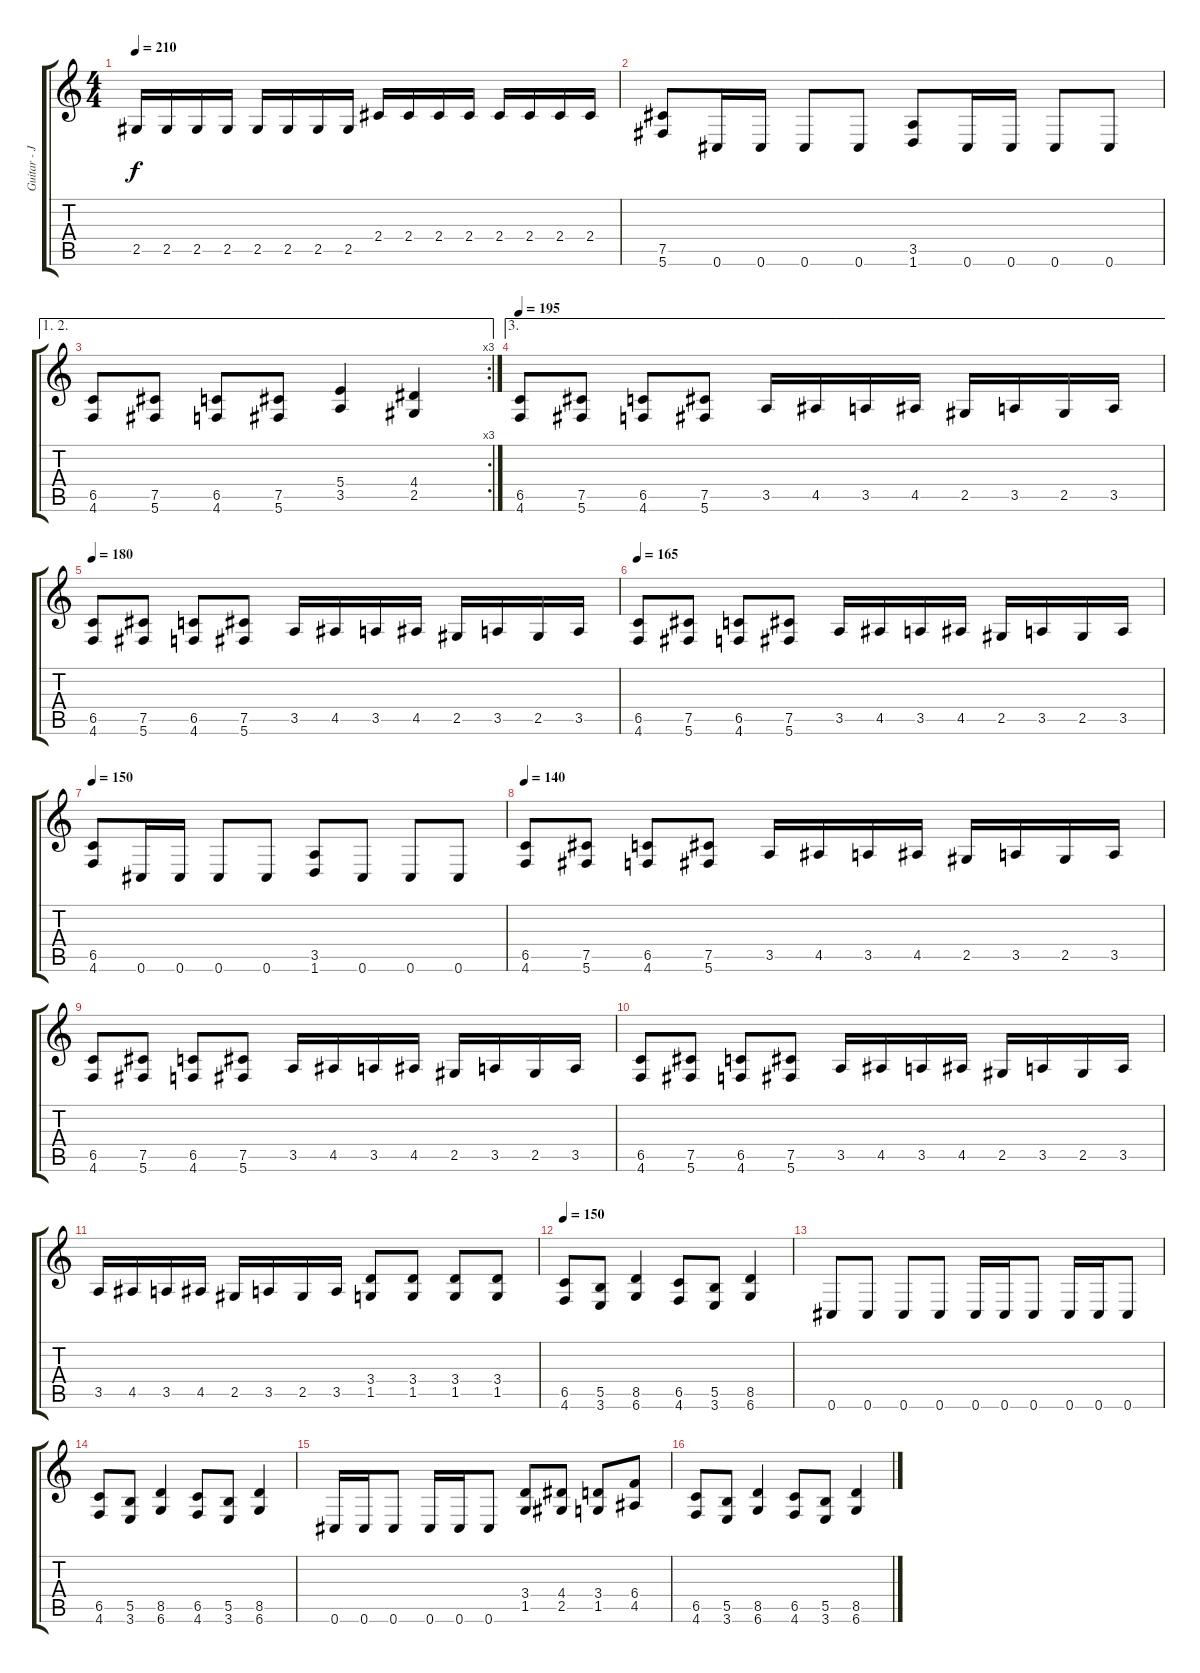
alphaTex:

\track ("Guitar - John" "Guitar - J") {instrument overdrivenguitar}
\staff {score tabs}
\tuning (Db4 Ab3 E3 B2 Gb2 Db2) {hide}
\ts (4 4)
\tempo 210
\clef g2
\ks c
2.5.16{dy f} 2.5.16 2.5.16 2.5.16 2.5.16 2.5.16 2.5.16 2.5.16 2.4.16 2.4.16 2.4.16 2.4.16 2.4.16 2.4.16 2.4.16 2.4.16 |
(7.5 5.6).8 0.6.16 0.6.16 0.6.8 0.6.8 (3.5 1.6).8 0.6.16 0.6.16 0.6.8 0.6.8 |
\ae (1 2)
\rc 3
(6.5 4.6).8 (7.5 5.6).8 (6.5 4.6).8 (7.5 5.6).8 (5.4 3.5).4 (4.4 2.5).4 |
\ae 3
\tempo 195
(6.5 4.6).8 (7.5 5.6).8 (6.5 4.6).8 (7.5 5.6).8 3.5.16 4.5.16 3.5.16 4.5.16 2.5.16 3.5.16 2.5.16 3.5.16 |
\tempo 180
(6.5 4.6).8 (7.5 5.6).8 (6.5 4.6).8 (7.5 5.6).8 3.5.16 4.5.16 3.5.16 4.5.16 2.5.16 3.5.16 2.5.16 3.5.16 |
\tempo 165
(6.5 4.6).8 (7.5 5.6).8 (6.5 4.6).8 (7.5 5.6).8 3.5.16 4.5.16 3.5.16 4.5.16 2.5.16 3.5.16 2.5.16 3.5.16 |
\tempo 150
(6.5 4.6).8 0.6.16 0.6.16 0.6.8 0.6.8 (3.5 1.6).8 0.6.8 0.6.8 0.6.8 |
\tempo 140
(6.5 4.6).8 (7.5 5.6).8 (6.5 4.6).8 (7.5 5.6).8 3.5.16 4.5.16 3.5.16 4.5.16 2.5.16 3.5.16 2.5.16 3.5.16 |
(6.5 4.6).8 (7.5 5.6).8 (6.5 4.6).8 (7.5 5.6).8 3.5.16 4.5.16 3.5.16 4.5.16 2.5.16 3.5.16 2.5.16 3.5.16 |
(6.5 4.6).8 (7.5 5.6).8 (6.5 4.6).8 (7.5 5.6).8 3.5.16 4.5.16 3.5.16 4.5.16 2.5.16 3.5.16 2.5.16 3.5.16 |
3.5.16 4.5.16 3.5.16 4.5.16 2.5.16 3.5.16 2.5.16 3.5.16 (3.4 1.5).8 (3.4 1.5).8 (3.4 1.5).8 (3.4 1.5).8 |
\tempo 150
(6.5 4.6).8 (5.5 3.6).8 (8.5 6.6).4 (6.5 4.6).8 (5.5 3.6).8 (8.5 6.6).4 |
0.6.8 0.6.8 0.6.8 0.6.8 0.6.16 0.6.16 0.6.8 0.6.16 0.6.16 0.6.8 |
(6.5 4.6).8 (5.5 3.6).8 (8.5 6.6).4 (6.5 4.6).8 (5.5 3.6).8 (8.5 6.6).4 |
0.6.16 0.6.16 0.6.8 0.6.16 0.6.16 0.6.8 (3.4 1.5).8 (4.4 2.5).8 (3.4 1.5).8 (6.4 4.5).8 |
(6.5 4.6).8 (5.5 3.6).8 (8.5 6.6).4 (6.5 4.6).8 (5.5 3.6).8 (8.5 6.6).4
